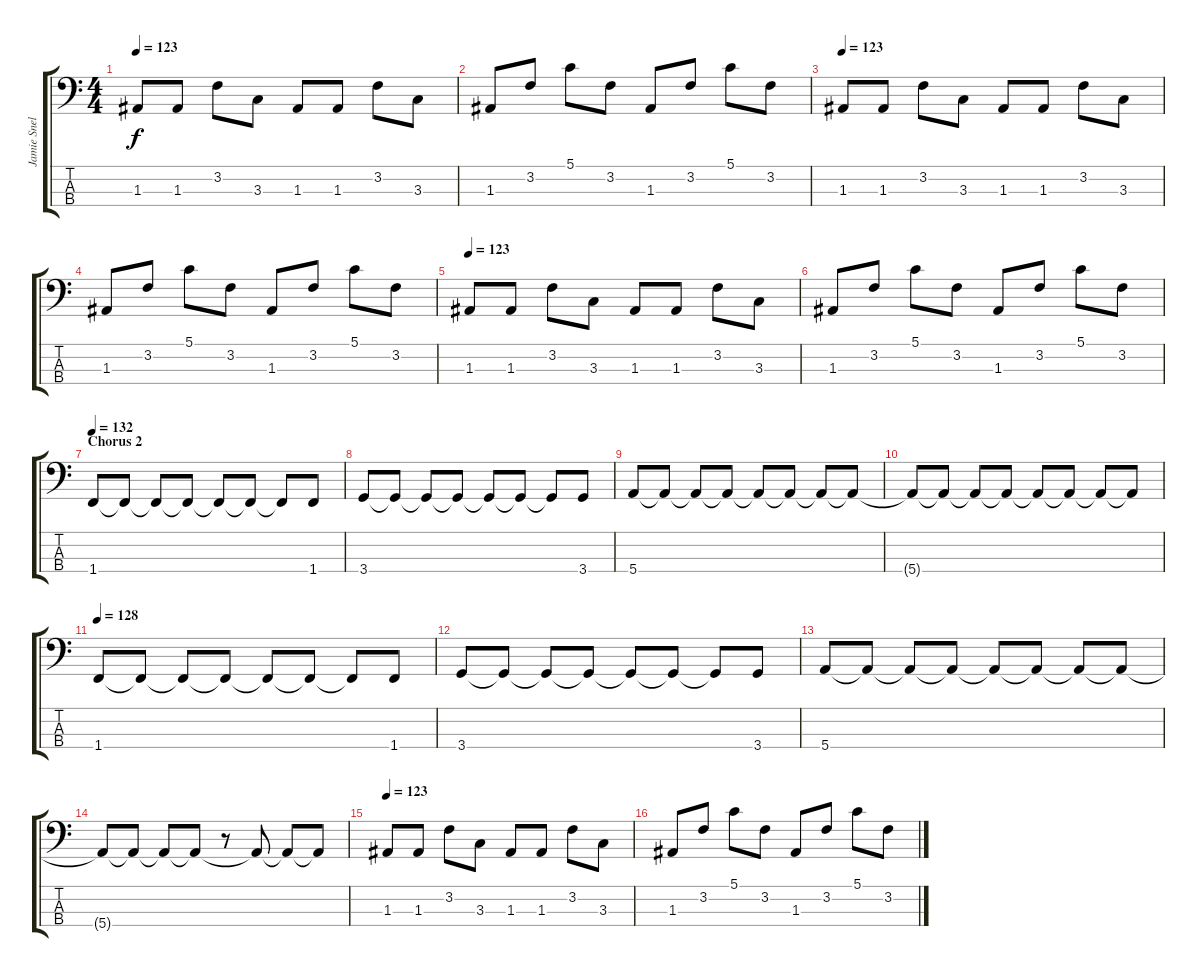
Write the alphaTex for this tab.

\track ("Jamie Snell (Bass)" "Jamie Snel") {instrument electricbasspick}
\staff {score tabs}
\tuning (G2 D2 A1 E1) {hide}
\ts (4 4)
\tempo 123
\clef f4
\ks c
1.3.8{dy f} 1.3.8 3.2.8 3.3.8 1.3.8 1.3.8 3.2.8 3.3.8 |
1.3.8 3.2.8 5.1.8 3.2.8 1.3.8 3.2.8 5.1.8 3.2.8 |
\tempo 123
1.3.8 1.3.8 3.2.8 3.3.8 1.3.8 1.3.8 3.2.8 3.3.8 |
1.3.8 3.2.8 5.1.8 3.2.8 1.3.8 3.2.8 5.1.8 3.2.8 |
\tempo 123
1.3.8 1.3.8 3.2.8 3.3.8 1.3.8 1.3.8 3.2.8 3.3.8 |
1.3.8 3.2.8 5.1.8 3.2.8 1.3.8 3.2.8 5.1.8 3.2.8 |
\section ("" "Chorus 2")
\tempo 132
1.4.8 1.4{t}.8 1.4{t}.8 1.4{t}.8 1.4{t}.8 1.4{t}.8 1.4{t}.8 1.4.8 |
3.4.8 3.4{t}.8 3.4{t}.8 3.4{t}.8 3.4{t}.8 3.4{t}.8 3.4{t}.8 3.4.8 |
5.4.8 5.4{t}.8 5.4{t}.8 5.4{t}.8 5.4{t}.8 5.4{t}.8 5.4{t}.8 5.4{t}.8 |
5.4{t}.8 5.4{t}.8 5.4{t}.8 5.4{t}.8 5.4{t}.8 5.4{t}.8 5.4{t}.8 5.4{t}.8 |
\tempo 128
1.4.8 1.4{t}.8 1.4{t}.8 1.4{t}.8 1.4{t}.8 1.4{t}.8 1.4{t}.8 1.4.8 |
3.4.8 3.4{t}.8 3.4{t}.8 3.4{t}.8 3.4{t}.8 3.4{t}.8 3.4{t}.8 3.4.8 |
5.4.8 5.4{t}.8 5.4{t}.8 5.4{t}.8 5.4{t}.8 5.4{t}.8 5.4{t}.8 5.4{t}.8 |
5.4{t}.8 5.4{t}.8 5.4{t}.8 5.4{t}.8 r.8 5.4{t}.8 5.4{t}.8 5.4{t}.8 |
\tempo 123
1.3.8 1.3.8 3.2.8 3.3.8 1.3.8 1.3.8 3.2.8 3.3.8 |
1.3.8 3.2.8 5.1.8 3.2.8 1.3.8 3.2.8 5.1.8 3.2.8
